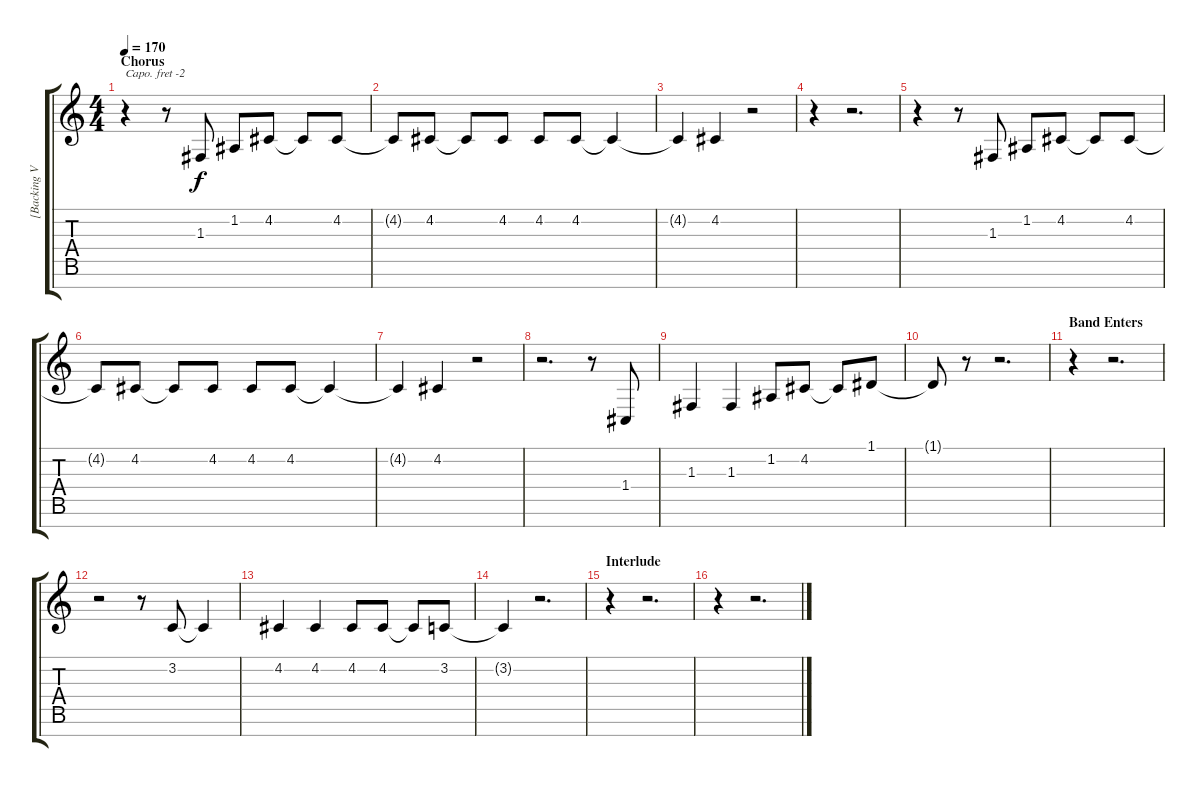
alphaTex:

\track ("[Backing Vocals] - Mike Dirnt" "[Backing V") {instrument clarinet}
\staff {score tabs}
\capo -2
\tuning (E4 B3 G3 D3 A2 E2 B1) {hide}
\ts (4 4)
\section ("" "Chorus")
\tempo 170
\clef g2
\ks c
r.4{dy f} r.8 1.3.8 1.2.8 4.2.8 4.2{t}.8 4.2.8 |
4.2{t}.8 4.2.8 4.2{t}.8 4.2.8 4.2.8 4.2.8 4.2{t}.4 |
4.2{t}.4 4.2.4 r.2 |
r.4 r.2{d} |
r.4 r.8 1.3.8 1.2.8 4.2.8 4.2{t}.8 4.2.8 |
4.2{t}.8 4.2.8 4.2{t}.8 4.2.8 4.2.8 4.2.8 4.2{t}.4 |
4.2{t}.4 4.2.4 r.2 |
r.2{d} r.8 1.4.8 |
1.3.4 1.3.4 1.2.8 4.2.8 4.2{t}.8 1.1.8 |
1.1{t}.8 r.8 r.2{d} |
\section ("" "Band Enters")
r.4 r.2{d} |
r.2 r.8 3.2.8 3.2{t}.4 |
4.2.4 4.2.4 4.2.8 4.2.8 4.2{t}.8 3.2.8 |
3.2{t}.4 r.2{d} |
\section ("" "Interlude")
r.4 r.2{d} |
r.4 r.2{d}
